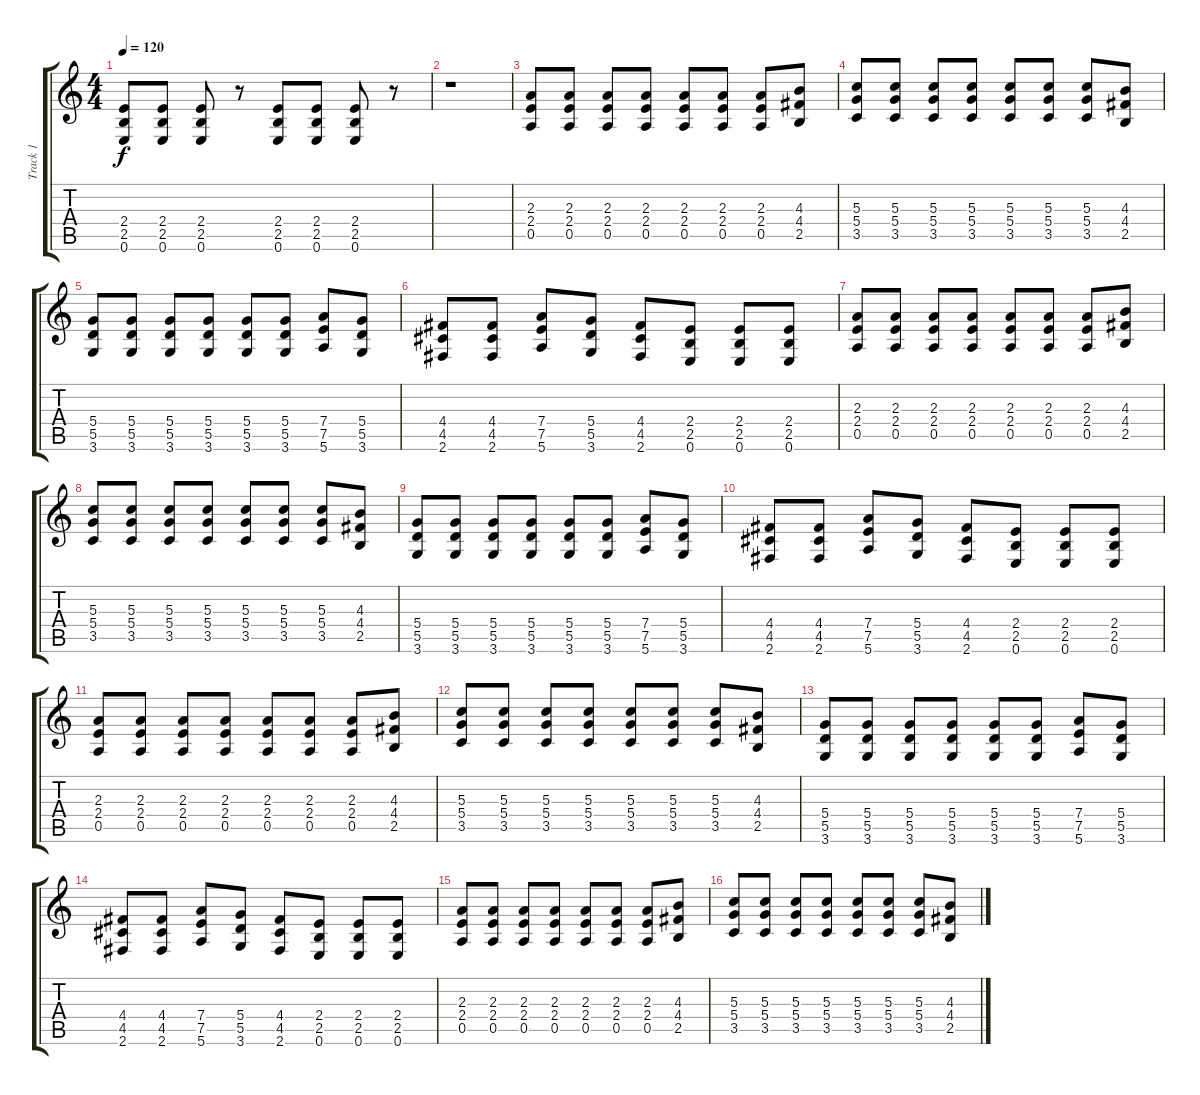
\track ("Track 1" "Track 1") {instrument acousticguitarsteel}
\staff {score tabs}
\tuning (E4 B3 G3 D3 A2 E2) {hide}
\ts (4 4)
\tempo 120
\clef g2
\ks c
(2.4 2.5 0.6).8{dy f} (2.4 2.5 0.6).8 (2.4 2.5 0.6).8 r.8 (2.4 2.5 0.6).8 (2.4 2.5 0.6).8 (2.4 2.5 0.6).8 r.8 |
r.1 |
(2.3 2.4 0.5).8 (2.3 2.4 0.5).8 (2.3 2.4 0.5).8 (2.3 2.4 0.5).8 (2.3 2.4 0.5).8 (2.3 2.4 0.5).8 (2.3 2.4 0.5).8 (4.3 4.4 2.5).8 |
(5.3 5.4 3.5).8 (5.3 5.4 3.5).8 (5.3 5.4 3.5).8 (5.3 5.4 3.5).8 (5.3 5.4 3.5).8 (5.3 5.4 3.5).8 (5.3 5.4 3.5).8 (4.3 4.4 2.5).8 |
(5.4 5.5 3.6).8 (5.4 5.5 3.6).8 (5.4 5.5 3.6).8 (5.4 5.5 3.6).8 (5.4 5.5 3.6).8 (5.4 5.5 3.6).8 (7.4 7.5 5.6).8 (5.4 5.5 3.6).8 |
(4.4 4.5 2.6).8 (4.4 4.5 2.6).8 (7.4 7.5 5.6).8 (5.4 5.5 3.6).8 (4.4 4.5 2.6).8 (2.4 2.5 0.6).8 (2.4 2.5 0.6).8 (2.4 2.5 0.6).8 |
(2.3 2.4 0.5).8 (2.3 2.4 0.5).8 (2.3 2.4 0.5).8 (2.3 2.4 0.5).8 (2.3 2.4 0.5).8 (2.3 2.4 0.5).8 (2.3 2.4 0.5).8 (4.3 4.4 2.5).8 |
(5.3 5.4 3.5).8 (5.3 5.4 3.5).8 (5.3 5.4 3.5).8 (5.3 5.4 3.5).8 (5.3 5.4 3.5).8 (5.3 5.4 3.5).8 (5.3 5.4 3.5).8 (4.3 4.4 2.5).8 |
(5.4 5.5 3.6).8 (5.4 5.5 3.6).8 (5.4 5.5 3.6).8 (5.4 5.5 3.6).8 (5.4 5.5 3.6).8 (5.4 5.5 3.6).8 (7.4 7.5 5.6).8 (5.4 5.5 3.6).8 |
(4.4 4.5 2.6).8 (4.4 4.5 2.6).8 (7.4 7.5 5.6).8 (5.4 5.5 3.6).8 (4.4 4.5 2.6).8 (2.4 2.5 0.6).8 (2.4 2.5 0.6).8 (2.4 2.5 0.6).8 |
(2.3 2.4 0.5).8 (2.3 2.4 0.5).8 (2.3 2.4 0.5).8 (2.3 2.4 0.5).8 (2.3 2.4 0.5).8 (2.3 2.4 0.5).8 (2.3 2.4 0.5).8 (4.3 4.4 2.5).8 |
(5.3 5.4 3.5).8 (5.3 5.4 3.5).8 (5.3 5.4 3.5).8 (5.3 5.4 3.5).8 (5.3 5.4 3.5).8 (5.3 5.4 3.5).8 (5.3 5.4 3.5).8 (4.3 4.4 2.5).8 |
(5.4 5.5 3.6).8 (5.4 5.5 3.6).8 (5.4 5.5 3.6).8 (5.4 5.5 3.6).8 (5.4 5.5 3.6).8 (5.4 5.5 3.6).8 (7.4 7.5 5.6).8 (5.4 5.5 3.6).8 |
(4.4 4.5 2.6).8 (4.4 4.5 2.6).8 (7.4 7.5 5.6).8 (5.4 5.5 3.6).8 (4.4 4.5 2.6).8 (2.4 2.5 0.6).8 (2.4 2.5 0.6).8 (2.4 2.5 0.6).8 |
(2.3 2.4 0.5).8 (2.3 2.4 0.5).8 (2.3 2.4 0.5).8 (2.3 2.4 0.5).8 (2.3 2.4 0.5).8 (2.3 2.4 0.5).8 (2.3 2.4 0.5).8 (4.3 4.4 2.5).8 |
(5.3 5.4 3.5).8 (5.3 5.4 3.5).8 (5.3 5.4 3.5).8 (5.3 5.4 3.5).8 (5.3 5.4 3.5).8 (5.3 5.4 3.5).8 (5.3 5.4 3.5).8 (4.3 4.4 2.5).8
